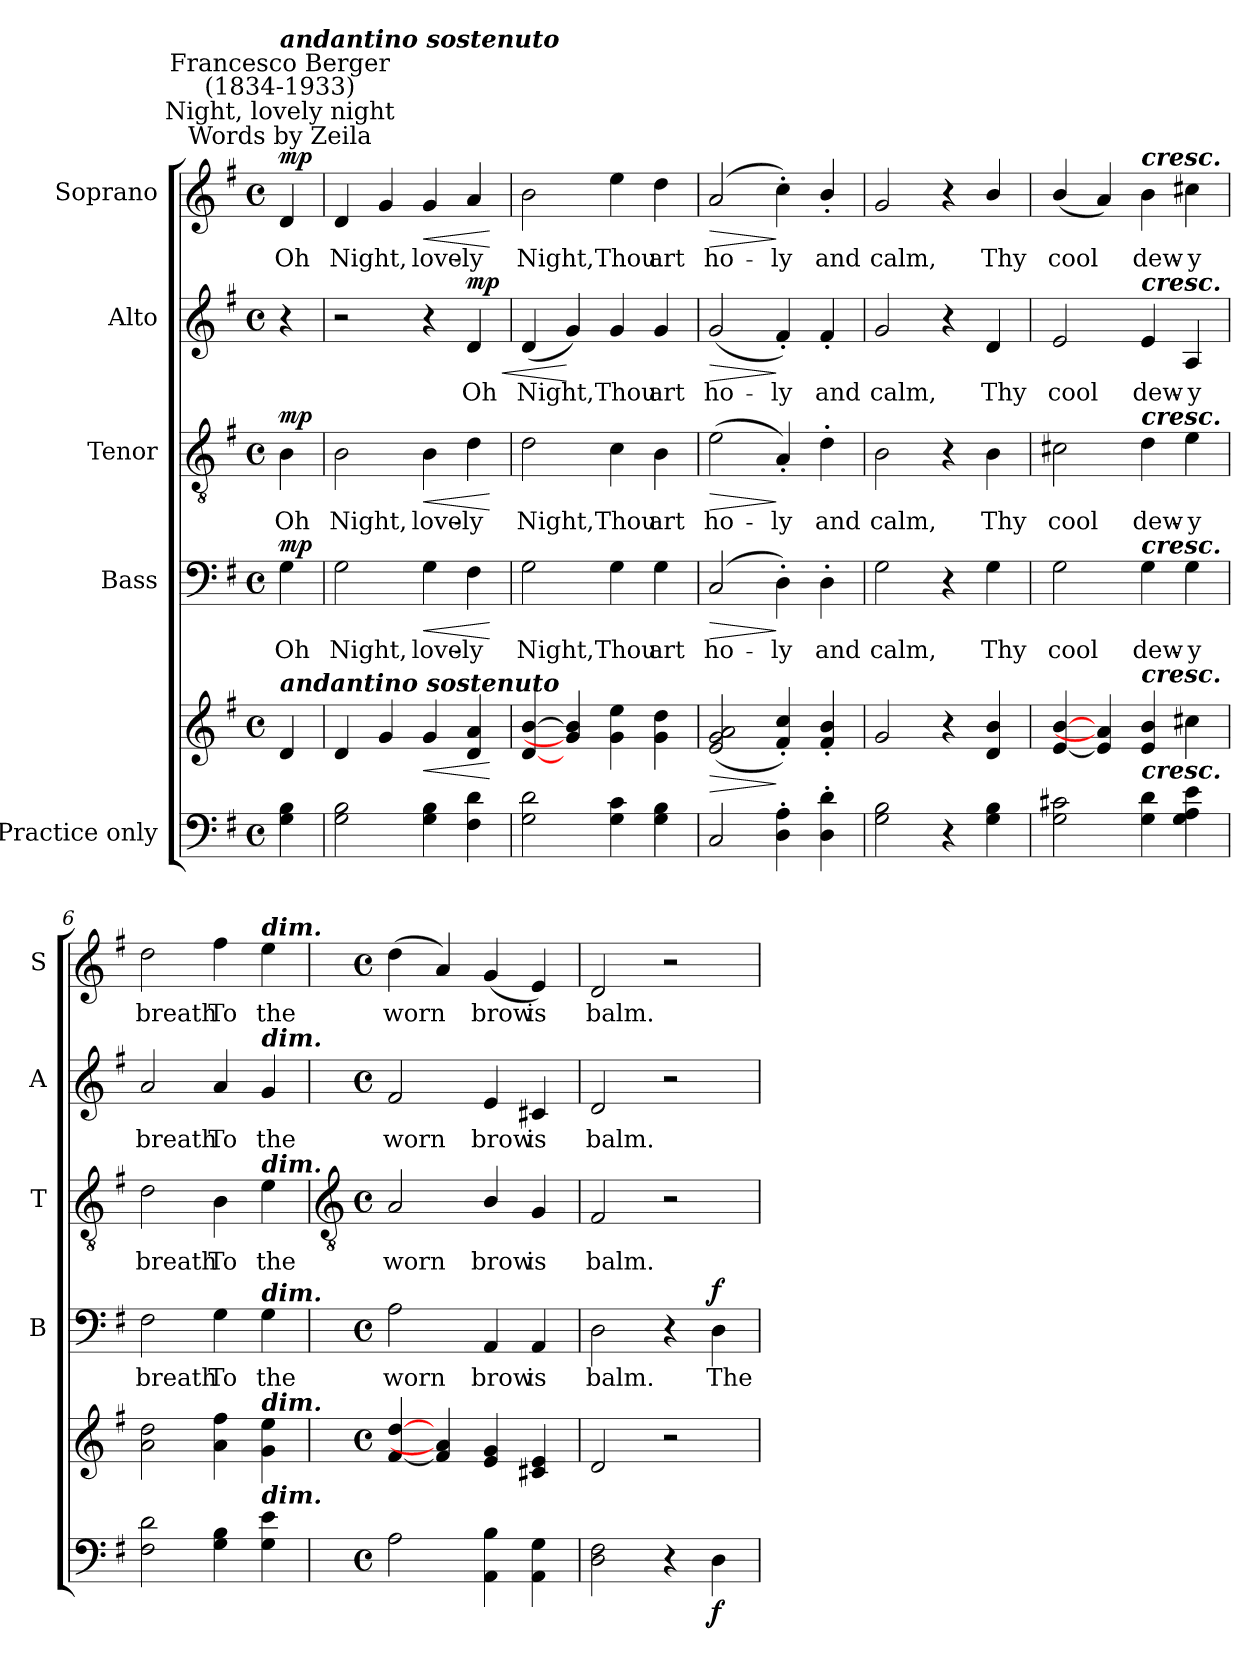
**kern	**kern	**dynam	**kern	**text	**dynam	**kern	**text	**dynam	**kern	**text	**dynam	**kern	**text	**dynam
*part5	*part5	*part5	*part4	*part4	*part4	*part3	*part3	*part3	*part2	*part2	*part2	*part1	*part1	*part1
*staff6	*staff5	*staff5/6	*staff4	*staff4	*staff4	*staff3	*staff3	*staff3	*staff2	*staff2	*staff2	*staff1	*staff1	*staff1
*I"Practice only	*	*	*I"Bass	*	*	*I"Tenor	*	*	*I"Alto	*	*	*I"Soprano	*	*
*	*	*	*I'B	*	*	*I'T	*	*	*I'A	*	*	*I'S	*	*
*clefF4	*clefG2	*	*clefF4	*	*	*clefGv2	*	*	*clefG2	*	*	*clefG2	*	*
*k[f#]	*k[f#]	*	*k[f#]	*	*	*k[f#]	*	*	*k[f#]	*	*	*k[f#]	*	*
*G:	*G:	*	*G:	*	*	*G:	*	*	*G:	*	*	*G:	*	*
*M4/4	*M4/4	*	*M4/4	*	*	*M4/4	*	*	*M4/4	*	*	*M4/4	*	*
*met(c)	*met(c)	*	*met(c)	*	*	*met(c)	*	*	*met(c)	*	*	*met(c)	*	*
=	=	=	=	=	=	=	=	=	=	=	=	=	=	=
!	!	!	!	!	!	!	!	!	!	!	!	!LO:TX:a:cj:t=Words by Zeila	!	!
!	!	!	!	!	!	!	!	!	!	!	!	!LO:TX:a:cj:t=Night, lovely night	!	!
!	!	!	!	!	!	!	!	!	!	!	!	!LO:TX:a:cj:t=Francesco Berger\n(1834-1933)	!	!
!	!	!	!	!	!	!	!	!	!	!	!	!LO:TX:a:Bi:t=andantino sostenuto	!	!
!	!LO:TX:a:Bi:t=andantino sostenuto	!	!	!	!	!	!	!	!	!	!	!	!	!
!	!	!LO:DY:b=2	!	!LO:LY:b	!	!	!LO:LY:b	!	!	!	!	!	!LO:LY:b	!
!	!	!LO:DY:n=1:b	!	!	!LO:DY:b	!	!	!LO:DY:b	!	!	!	!	!	!LO:DY:b
4G 4B	4d/	mp mp	4G	Oh	mp	4B	Oh	mp	4r	.	.	4d/	Oh	mp
=1	=1	=1	=1	=1	=1	=1	=1	=1	=1	=1	=1	=1	=1	=1
!	!	!	!	!LO:LY:b	!	!	!LO:LY:b	!	!	!	!	!	!LO:LY:b	!
2G 2B	4d	.	2G	Night,	.	2B	Night,	.	2r	.	.	4d	Night,	.
.	4g	.	.	.	.	.	.	.	.	.	.	4g	.	.
!	!	!LO:HP:b	!	!LO:LY:b	!LO:HP:b	!	!LO:LY:b	!LO:HP:b	!	!	!	!	!LO:LY:b	!LO:HP:b
4G 4B	4g	<	4G	love-	<	4B	love-	<	4r	.	.	4g	love-	<
!	!	!	!	!LO:LY:b	!	!	!LO:LY:b	!	!	!LO:LY:b	!LO:HP:b	!	!LO:LY:b	!
!	!	!	!	!	!	!	!	!	!	!	!LO:DY:n=1:b	!	!	!
4F# 4d	4d 4a	.	4F#	-ly	.	4d	-ly	.	4d	Oh	< mp	4a	-ly	.
.	.	[	.	.	[	.	.	[	.	.	.	.	.	[
=2	=2	=2	=2	=2	=2	=2	=2	=2	=2	=2	=2	=2	=2	=2
!	!	!	!	!LO:LY:b	!	!	!LO:LY:b	!	!	!LO:LY:b	!	!	!LO:LY:b	!
2G 2d	[4d [4b	.	2G	Night,	.	2d	Night,	.	(<4d	Night,	.	2b	Night,	.
.	4g] 4b]	.	.	.	.	.	.	.	4g)	.	[	.	.	.
!	!	!	!	!LO:LY:b	!	!	!LO:LY:b	!	!	!LO:LY:b	!	!	!LO:LY:b	!
4G 4c	4g 4ee	.	4G	Thou	.	4c	Thou	.	4g	Thou	.	4ee	Thou	.
!	!	!	!	!LO:LY:b	!	!	!LO:LY:b	!	!	!LO:LY:b	!	!	!LO:LY:b	!
4G 4B	4g 4dd	.	4G	art	.	4B	art	.	4g	art	.	4dd	art	.
=3	=3	=3	=3	=3	=3	=3	=3	=3	=3	=3	=3	=3	=3	=3
!	!	!LO:HP:b	!	!LO:LY:b	!LO:HP:b	!	!LO:LY:b	!LO:HP:b	!	!LO:LY:b	!LO:HP:b	!	!LO:LY:b	!LO:HP:b
2C	(<2e 2g 2a	>	(2C	ho-	>	(2e	ho-	>	(<2g	ho-	>	(2a	ho-	>
!	!	!	!	!LO:LY:b	!	!	!LO:LY:b	!	!	!LO:LY:b	!	!	!LO:LY:b	!
4D' 4A'	4f#' 4cc')	]	4D')	-ly	]	4A')	-ly	]	4f#')	-ly	]	4cc')	-ly	]
!	!	!	!	!LO:LY:b	!	!	!LO:LY:b	!	!	!LO:LY:b	!	!	!LO:LY:b	!
4D' 4d'	4f#/' 4b/'	.	4D'	and	.	4d'	and	.	4f#'	and	.	4b'/	and	.
=4	=4	=4	=4	=4	=4	=4	=4	=4	=4	=4	=4	=4	=4	=4
!	!	!	!	!LO:LY:b	!	!	!LO:LY:b	!	!	!LO:LY:b	!	!	!LO:LY:b	!
2G 2B	2g	.	2G	calm,	.	2B	calm,	.	2g	calm,	.	2g	calm,	.
4r	4r	.	4r	.	.	4r	.	.	4r	.	.	4r	.	.
!	!	!	!	!LO:LY:b	!	!	!LO:LY:b	!	!	!LO:LY:b	!	!	!LO:LY:b	!
4G 4B	4d/ 4b/	.	4G	Thy	.	4B	Thy	.	4d	Thy	.	4b/	Thy	.
=5	=5	=5	=5	=5	=5	=5	=5	=5	=5	=5	=5	=5	=5	=5
!	!	!	!	!LO:LY:b	!	!	!LO:LY:b	!	!	!LO:LY:b	!	!	!LO:LY:b	!
2G 2c#X	[4e/ [4b/	.	2G	cool	.	2c#X	cool	.	2e	cool	.	(<4b/	cool	.
.	4e] 4a]	.	.	.	.	.	.	.	.	.	.	4a)	.	.
!	!	!	!	!	!	!	!	!	!	!	!	!LO:TX:a:Bi:t=cresc.	!	!
!	!	!	!	!	!	!	!	!	!LO:TX:a:Bi:t=cresc.	!	!	!	!	!
!	!	!	!	!	!	!LO:TX:a:Bi:t=cresc.	!	!	!	!	!	!	!	!
!	!	!	!LO:TX:a:Bi:t=cresc.	!	!	!	!	!	!	!	!	!	!	!
!	!LO:TX:a:Bi:t=cresc.	!	!	!	!	!	!	!	!	!	!	!	!	!
!LO:TX:a:Bi:t=cresc.	!	!	!	!	!	!	!	!	!	!	!	!	!	!
!	!	!	!	!LO:LY:b	!	!	!LO:LY:b	!	!	!LO:LY:b	!	!	!LO:LY:b	!
4G 4d	4e 4b	.	4G	dew-	.	4d	dew-	.	4e	dew-	.	4b	dew-	.
!	!	!	!	!LO:LY:b	!	!	!LO:LY:b	!	!	!LO:LY:b	!	!	!LO:LY:b	!
4G 4A 4e	4cc#X	.	4G	-y	.	4e	-y	.	4A	-y	.	4cc#X	-y	.
=6	=6	=6	=6	=6	=6	=6	=6	=6	=6	=6	=6	=6	=6	=6
!	!	!	!	!LO:LY:b	!	!	!LO:LY:b	!	!	!LO:LY:b	!	!	!LO:LY:b	!
2F# 2d	2a 2dd	.	2F#	breath	.	2d	breath	.	2a	breath	.	2dd	breath	.
!	!	!	!	!LO:LY:b	!	!	!LO:LY:b	!	!	!LO:LY:b	!	!	!LO:LY:b	!
4G 4B	4a 4ff#	.	4G	To	.	4B	To	.	4a	To	.	4ff#	To	.
!	!	!	!	!	!	!	!	!	!	!	!	!LO:TX:a:Bi:t=dim.	!	!
!	!	!	!	!	!	!	!	!	!LO:TX:a:Bi:t=dim.	!	!	!	!	!
!	!	!	!	!	!	!LO:TX:a:Bi:t=dim.	!	!	!	!	!	!	!	!
!	!	!	!LO:TX:a:Bi:t=dim.	!	!	!	!	!	!	!	!	!	!	!
!	!LO:TX:a:Bi:t=dim.	!	!	!	!	!	!	!	!	!	!	!	!	!
!LO:TX:a:Bi:t=dim.	!	!	!	!	!	!	!	!	!	!	!	!	!	!
!	!	!	!	!LO:LY:b	!	!	!LO:LY:b	!	!	!LO:LY:b	!	!	!LO:LY:b	!
4G 4e	4g 4ee	.	4G	the	.	4e	the	.	4g	the	.	4ee	the	.
!!LO:LB:g=z
=7	=7	=7	=7	=7	=7	=7	=7	=7	=7	=7	=7	=7	=7	=7
*	*	*	*	*	*	*clefGv2	*	*	*	*	*	*	*	*
*M4/4	*M4/4	*	*M4/4	*	*	*M4/4	*	*	*M4/4	*	*	*M4/4	*	*
*met(c)	*met(c)	*	*met(c)	*	*	*met(c)	*	*	*met(c)	*	*	*met(c)	*	*
!	!	!	!	!LO:LY:b	!	!	!LO:LY:b	!	!	!LO:LY:b	!	!	!LO:LY:b	!
2A	[4f# [4dd	.	2A	worn	.	2A	worn	.	2f#	worn	.	(<4dd	worn	.
.	4f#] 4a]	.	.	.	.	.	.	.	.	.	.	4a)	.	.
!	!	!	!	!LO:LY:b	!	!	!LO:LY:b	!	!	!LO:LY:b	!	!	!LO:LY:b	!
4AA 4B	4e 4g	.	4AA	brow	.	4B/	brow	.	4e	brow	.	(<4g	brow	.
!	!	!	!	!LO:LY:b	!	!	!LO:LY:b	!	!	!LO:LY:b	!	!	!LO:LY:b	!
4AA 4G	4c#X 4e	.	4AA	is	.	4G	is	.	4c#X	is	.	4e)	is	.
=8	=8	=8	=8	=8	=8	=8	=8	=8	=8	=8	=8	=8	=8	=8
!	!	!	!	!LO:LY:b	!	!	!LO:LY:b	!	!	!LO:LY:b	!	!	!LO:LY:b	!
2D 2F#	2d	.	2D	balm.	.	2F#	balm.	.	2d	balm.	.	2d	balm.	.
4r	2r	.	4r	.	.	2r	.	.	2r	.	.	2r	.	.
!	!	!LO:DY:b=2	!	!LO:LY:b	!LO:DY:b	!	!	!	!	!	!	!	!	!
4D	.	f	4D	The	f	.	.	.	.	.	.	.	.	.
=	=	=	=	=	=	=	=	=	=	=	=	=	=	=
*-	*-	*-	*-	*-	*-	*-	*-	*-	*-	*-	*-	*-	*-	*-
